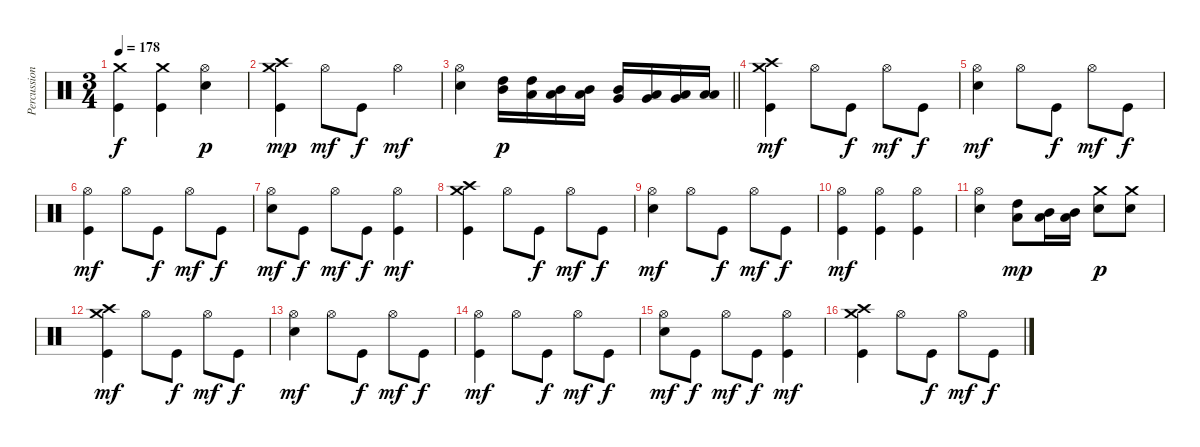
\track ("Percussions" "Percussion") {instrument percussion}
\staff {score}
\articulation defaults
\ts (3 4)
\tempo 178
\clef neutral
\ks c
("Kick (hit)" "Crash medium (hit)").4{dy f} ("Kick (hit)" "Crash medium (hit)").4 ("Electric Snare (hit)" "Hi-Hat (open)").4{dy p} |
("Kick (hit)" "Crash high (hit)" "Crash medium (hit)").4{dy mp} "Hi-Hat (open)".8{dy mf} "Kick (hit)".8{dy f} "Hi-Hat (open)".4{dy mf} |
\barLineRight lightlight
("Electric Snare (hit)" "Hi-Hat (open)").4 ("Mid Tom (hit)" "High Tom (hit)").16{dy p} ("Low Tom (hit)" "High Tom (hit)").16 ("Low Tom (hit)" "Mid Tom (hit)").16 ("Low Tom (hit)" "Mid Tom (hit)").16 ("Very Low Tom (hit)" "Mid Tom (hit)").16 ("Very Low Tom (hit)" "Low Tom (hit)").16 ("Very Low Tom (hit)" "Low Tom (hit)").16 ("Low Floor Tom (hit)" "Low Tom (hit)").16 |
("Kick (hit)" "Crash high (hit)" "Crash medium (hit)").4{dy mf} "Hi-Hat (open)".8 "Kick (hit)".8{dy f} "Hi-Hat (open)".8{dy mf} "Kick (hit)".8{dy f} |
("Electric Snare (hit)" "Hi-Hat (open)").4{dy mf} "Hi-Hat (open)".8 "Kick (hit)".8{dy f} "Hi-Hat (open)".8{dy mf} "Kick (hit)".8{dy f} |
("Kick (hit)" "Hi-Hat (open)").4{dy mf} "Hi-Hat (open)".8 "Kick (hit)".8{dy f} "Hi-Hat (open)".8{dy mf} "Kick (hit)".8{dy f} |
("Electric Snare (hit)" "Hi-Hat (open)").8{dy mf} "Kick (hit)".8{dy f} "Hi-Hat (open)".8{dy mf} "Kick (hit)".8{dy f} ("Kick (hit)" "Hi-Hat (open)").4{dy mf} |
("Kick (hit)" "Crash high (hit)" "Crash medium (hit)").4 "Hi-Hat (open)".8 "Kick (hit)".8{dy f} "Hi-Hat (open)".8{dy mf} "Kick (hit)".8{dy f} |
("Electric Snare (hit)" "Hi-Hat (open)").4{dy mf} "Hi-Hat (open)".8 "Kick (hit)".8{dy f} "Hi-Hat (open)".8{dy mf} "Kick (hit)".8{dy f} |
("Kick (hit)" "Hi-Hat (open)").4{dy mf} ("Kick (hit)" "Hi-Hat (open)").4 ("Kick (hit)" "Hi-Hat (open)").4 |
("Electric Snare (hit)" "Hi-Hat (open)").4 ("Low Tom (hit)" "High Tom (hit)").8{dy mp} ("Low Tom (hit)" "Mid Tom (hit)").16 ("Low Tom (hit)" "Mid Tom (hit)").16 ("Electric Snare (hit)" "Crash medium (hit)").8{dy p} ("Electric Snare (hit)" "Crash medium (hit)").8 |
("Kick (hit)" "Crash high (hit)" "Crash medium (hit)").4{dy mf} "Hi-Hat (open)".8 "Kick (hit)".8{dy f} "Hi-Hat (open)".8{dy mf} "Kick (hit)".8{dy f} |
("Electric Snare (hit)" "Hi-Hat (open)").4{dy mf} "Hi-Hat (open)".8 "Kick (hit)".8{dy f} "Hi-Hat (open)".8{dy mf} "Kick (hit)".8{dy f} |
("Kick (hit)" "Hi-Hat (open)").4{dy mf} "Hi-Hat (open)".8 "Kick (hit)".8{dy f} "Hi-Hat (open)".8{dy mf} "Kick (hit)".8{dy f} |
("Electric Snare (hit)" "Hi-Hat (open)").8{dy mf} "Kick (hit)".8{dy f} "Hi-Hat (open)".8{dy mf} "Kick (hit)".8{dy f} ("Kick (hit)" "Hi-Hat (open)").4{dy mf} |
("Kick (hit)" "Crash high (hit)" "Crash medium (hit)").4 "Hi-Hat (open)".8 "Kick (hit)".8{dy f} "Hi-Hat (open)".8{dy mf} "Kick (hit)".8{dy f}
